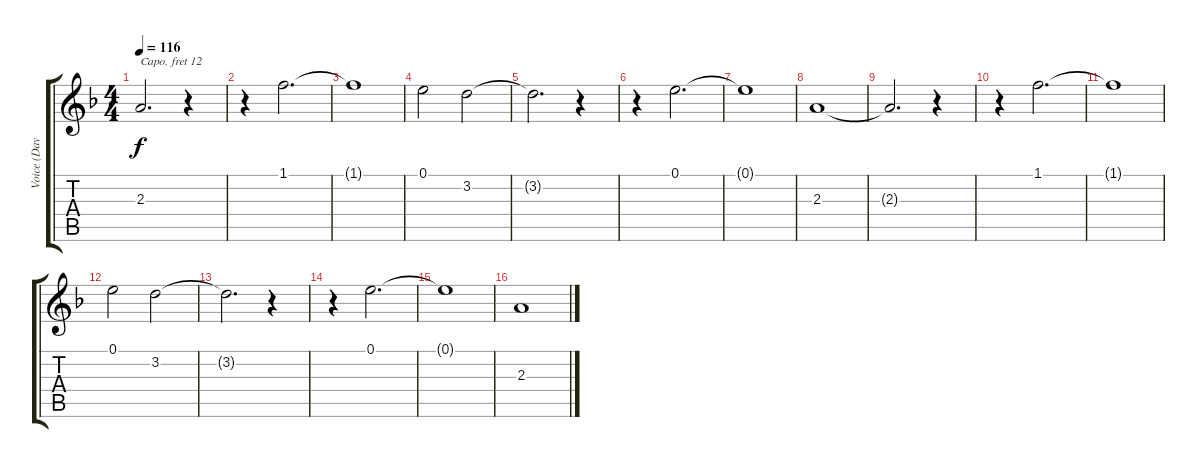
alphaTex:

\track ("Voice (David Bowie)" "Voice (Dav") {instrument oboe}
\staff {score tabs}
\capo 12
\tuning (E4 B3 G3 D3 A2 E2) {hide}
\ts (4 4)
\tempo 116
\clef g2
\ks dminor
2.3{t}.2{d dy f} r.4 |
r.4 1.1.2{d} |
1.1{t}.1 |
0.1.2 3.2.2 |
3.2{t}.2{d} r.4 |
r.4 0.1.2{d} |
0.1{t}.1 |
2.3.1 |
2.3{t}.2{d} r.4 |
r.4 1.1.2{d} |
1.1{t}.1 |
0.1.2 3.2.2 |
3.2{t}.2{d} r.4 |
r.4 0.1.2{d} |
0.1{t}.1 |
2.3.1
